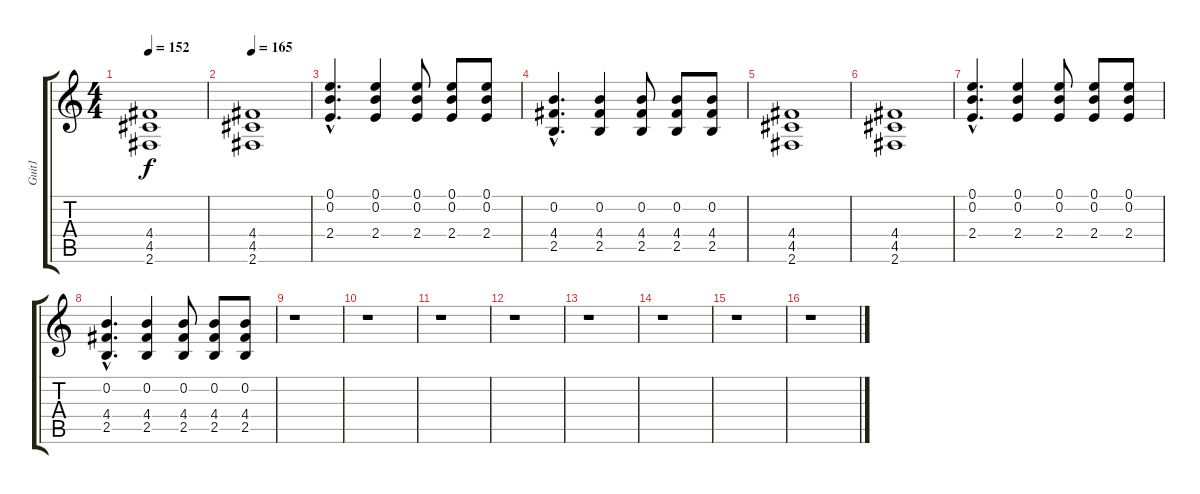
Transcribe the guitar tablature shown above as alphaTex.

\track ("Guit1" "Guit1") {instrument distortionguitar}
\staff {score tabs}
\tuning (E4 B3 G3 D3 A2 E2) {hide}
\ts (4 4)
\tempo 152
\clef g2
\ks c
(4.4 4.5 2.6).1{dy f} |
\tempo 165
(4.4 4.5 2.6).1 |
(0.1{hac} 0.2{hac} 2.4{hac}).4{d} (0.1 0.2 2.4).4 (0.1 0.2 2.4).8 (0.1 0.2 2.4).8 (0.1 0.2 2.4).8 |
(0.2{hac} 4.4{hac} 2.5{hac}).4{d} (0.2 4.4 2.5).4 (0.2 4.4 2.5).8 (0.2 4.4 2.5).8 (0.2 4.4 2.5).8 |
(4.4 4.5 2.6).1 |
(4.4 4.5 2.6).1 |
(0.1{hac} 0.2{hac} 2.4{hac}).4{d} (0.1 0.2 2.4).4 (0.1 0.2 2.4).8 (0.1 0.2 2.4).8 (0.1 0.2 2.4).8 |
(0.2{hac} 4.4{hac} 2.5{hac}).4{d} (0.2 4.4 2.5).4 (0.2 4.4 2.5).8 (0.2 4.4 2.5).8 (0.2 4.4 2.5).8 |
r.1 |
r.1 |
r.1 |
r.1 |
r.1 |
r.1 |
r.1 |
r.1
